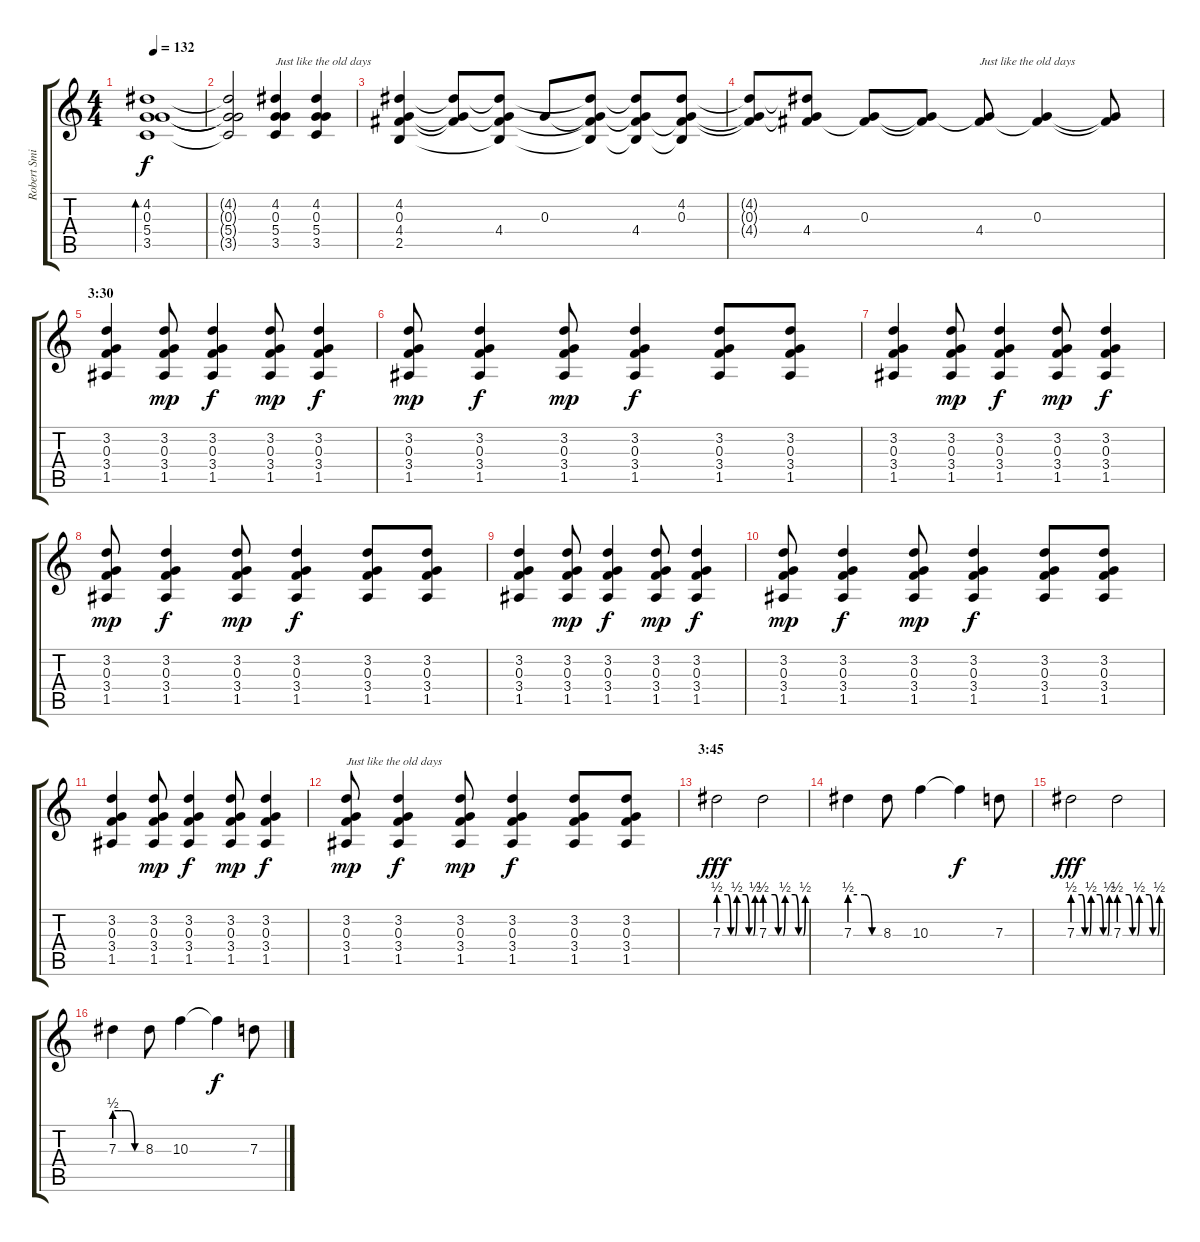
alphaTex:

\track ("Robert Smith (guitar)" "Robert Smi") {instrument overdrivenguitar}
\staff {score tabs}
\tuning (E4 B3 G3 D3 A2 E2) {hide}
\ts (4 4)
\tempo 132
\clef g2
\ks c
(4.2 0.3 5.4 3.5).1{bd 120 dy f} |
(4.2{t} 0.3{t} 5.4{t} 3.5{t}).2 (4.2 0.3 5.4 3.5).4{txt "Just like the old days"} (4.2 0.3 5.4 3.5).4 |
(4.2 0.3 4.4 2.5).4 (4.2{t} 0.3{t} 4.4{t}).8 (4.2{t} 0.3{t} 4.4 2.5{t}).8 0.3.8 (4.2{t} 0.3{t} 4.4{t} 2.5{t}).8 (4.2{t} 0.3{t} 4.4 2.5{t}).8 (4.2 0.3 4.4{t} 2.5{t}).8 |
(4.2{t} 0.3{t} 4.4{t}).8 (4.2{t} 0.3{t} 4.4).8 (0.3 4.4{t}).8 (0.3{t} 4.4{t}).8 (0.3{t} 4.4).8{txt "Just like the old days"} (0.3 4.4{t}).4 (0.3{t} 4.4{t}).8 |
\section ("" "3:30")
(3.2 0.3 3.4 1.5).4 (3.2 0.3 3.4 1.5).8{dy mp} (3.2 0.3 3.4 1.5).4{dy f} (3.2 0.3 3.4 1.5).8{dy mp} (3.2 0.3 3.4 1.5).4{dy f} |
(3.2 0.3 3.4 1.5).8{dy mp} (3.2 0.3 3.4 1.5).4{dy f} (3.2 0.3 3.4 1.5).8{dy mp} (3.2 0.3 3.4 1.5).4{dy f} (3.2 0.3 3.4 1.5).8 (3.2 0.3 3.4 1.5).8 |
(3.2 0.3 3.4 1.5).4 (3.2 0.3 3.4 1.5).8{dy mp} (3.2 0.3 3.4 1.5).4{dy f} (3.2 0.3 3.4 1.5).8{dy mp} (3.2 0.3 3.4 1.5).4{dy f} |
(3.2 0.3 3.4 1.5).8{dy mp} (3.2 0.3 3.4 1.5).4{dy f} (3.2 0.3 3.4 1.5).8{dy mp} (3.2 0.3 3.4 1.5).4{dy f} (3.2 0.3 3.4 1.5).8 (3.2 0.3 3.4 1.5).8 |
(3.2 0.3 3.4 1.5).4 (3.2 0.3 3.4 1.5).8{dy mp} (3.2 0.3 3.4 1.5).4{dy f} (3.2 0.3 3.4 1.5).8{dy mp} (3.2 0.3 3.4 1.5).4{dy f} |
(3.2 0.3 3.4 1.5).8{dy mp} (3.2 0.3 3.4 1.5).4{dy f} (3.2 0.3 3.4 1.5).8{dy mp} (3.2 0.3 3.4 1.5).4{dy f} (3.2 0.3 3.4 1.5).8 (3.2 0.3 3.4 1.5).8 |
(3.2 0.3 3.4 1.5).4 (3.2 0.3 3.4 1.5).8{dy mp} (3.2 0.3 3.4 1.5).4{dy f} (3.2 0.3 3.4 1.5).8{dy mp} (3.2 0.3 3.4 1.5).4{dy f} |
(3.2 0.3 3.4 1.5).8{txt "Just like the old days" dy mp} (3.2 0.3 3.4 1.5).4{dy f} (3.2 0.3 3.4 1.5).8{dy mp} (3.2 0.3 3.4 1.5).4{dy f} (3.2 0.3 3.4 1.5).8 (3.2 0.3 3.4 1.5).8 |
\section ("" "3:45")
7.3{be (custom 0 2 15 2 20 0 27 0 30 2 45 2 50 0 57 0 60 2)}.2{dy fff} 7.3{be (custom 0 2 15 2 20 0 27 0 30 2 45 2 50 0 57 0 60 2)}.2 |
7.3{be (custom 0 2 15 2 30 2 45 0 60 0)}.4 8.3.8 10.3.4 10.3{t}.4{dy f} 7.3.8 |
7.3{be (custom 0 2 15 2 20 0 27 0 30 2 45 2 50 0 57 0 60 2)}.2{dy fff} 7.3{be (custom 0 2 15 2 20 0 27 0 30 2 45 2 50 0 57 0 60 2)}.2 |
7.3{be (custom 0 2 15 2 30 2 45 0 60 0)}.4 8.3.8 10.3.4 10.3{t}.4{dy f} 7.3.8
